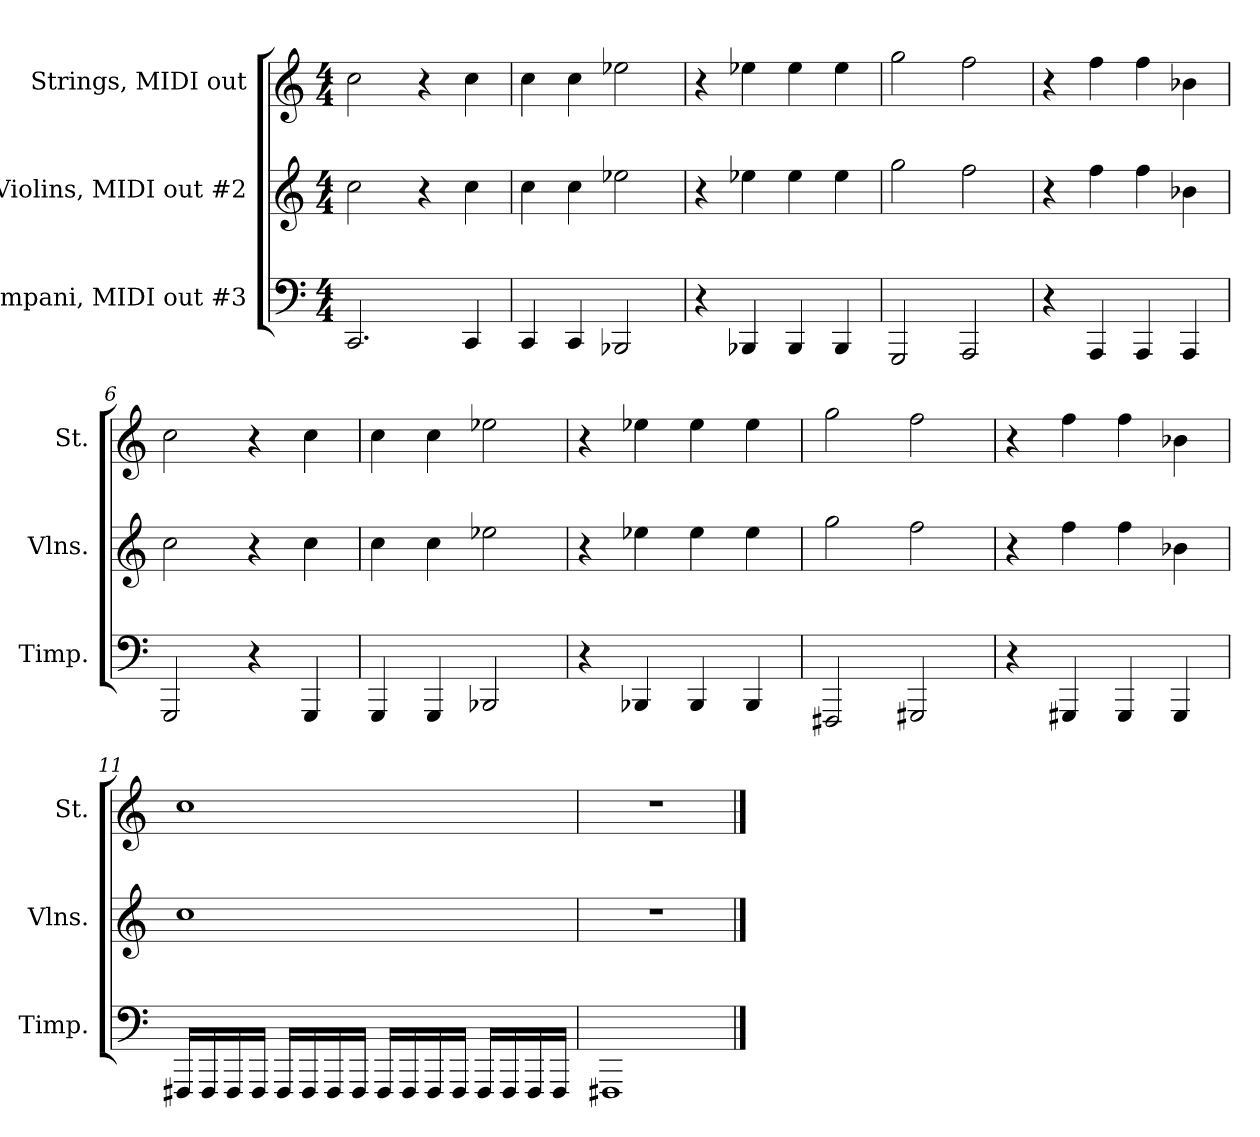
**kern	**kern	**kern
*part3	*part2	*part1
*staff3	*staff2	*staff1
*I"Timpani, MIDI out #3	*I"Violins, MIDI out #2	*I"Strings, MIDI out
*I'Timp.	*I'Vlns.	*I'St.
*clefF4	*clefG2	*clefG2
*k[]	*k[]	*k[]
*M4/4	*M4/4	*M4/4
*MM140	*MM140	*MM140
=1	=1	=1
2.CC/	2cc\	2cc\
.	4r	4r
4CC/	4cc\	4cc\
=2	=2	=2
4CC/	4cc\	4cc\
4CC/	4cc\	4cc\
2BBB-X/	2ee-X\	2ee-X\
=3	=3	=3
4r	4r	4r
4BBB-X/	4ee-X\	4ee-X\
4BBB-/	4ee-\	4ee-\
4BBB-/	4ee-\	4ee-\
=4	=4	=4
2GGG/	2gg\	2gg\
2AAA/	2ff\	2ff\
=5	=5	=5
4r	4r	4r
4AAA/	4ff\	4ff\
4AAA/	4ff\	4ff\
4AAA/	4b-X\	4b-X\
=6	=6	=6
2GGG/	2cc\	2cc\
4r	4r	4r
4GGG/	4cc\	4cc\
=7	=7	=7
4GGG/	4cc\	4cc\
4GGG/	4cc\	4cc\
2BBB-X/	2ee-X\	2ee-X\
!!LO:LB:g=z
=8	=8	=8
4r	4r	4r
4BBB-X/	4ee-X\	4ee-X\
4BBB-/	4ee-\	4ee-\
4BBB-/	4ee-\	4ee-\
=9	=9	=9
2FFF#X/	2gg\	2gg\
2GGG#X/	2ff\	2ff\
=10	=10	=10
4r	4r	4r
4GGG#X/	4ff\	4ff\
4GGG#/	4ff\	4ff\
4GGG#/	4b-X\	4b-X\
=11	=11	=11
16FFF#X/LL	1cc	1cc
16FFF#/	.	.
16FFF#/	.	.
16FFF#/JJ	.	.
16FFF#/LL	.	.
16FFF#/	.	.
16FFF#/	.	.
16FFF#/JJ	.	.
16FFF#/LL	.	.
16FFF#/	.	.
16FFF#/	.	.
16FFF#/JJ	.	.
16FFF#/LL	.	.
16FFF#/	.	.
16FFF#/	.	.
16FFF#/JJ	.	.
=12	=12	=12
1FFF#X	1r	1r
==	==	==
*-	*-	*-
